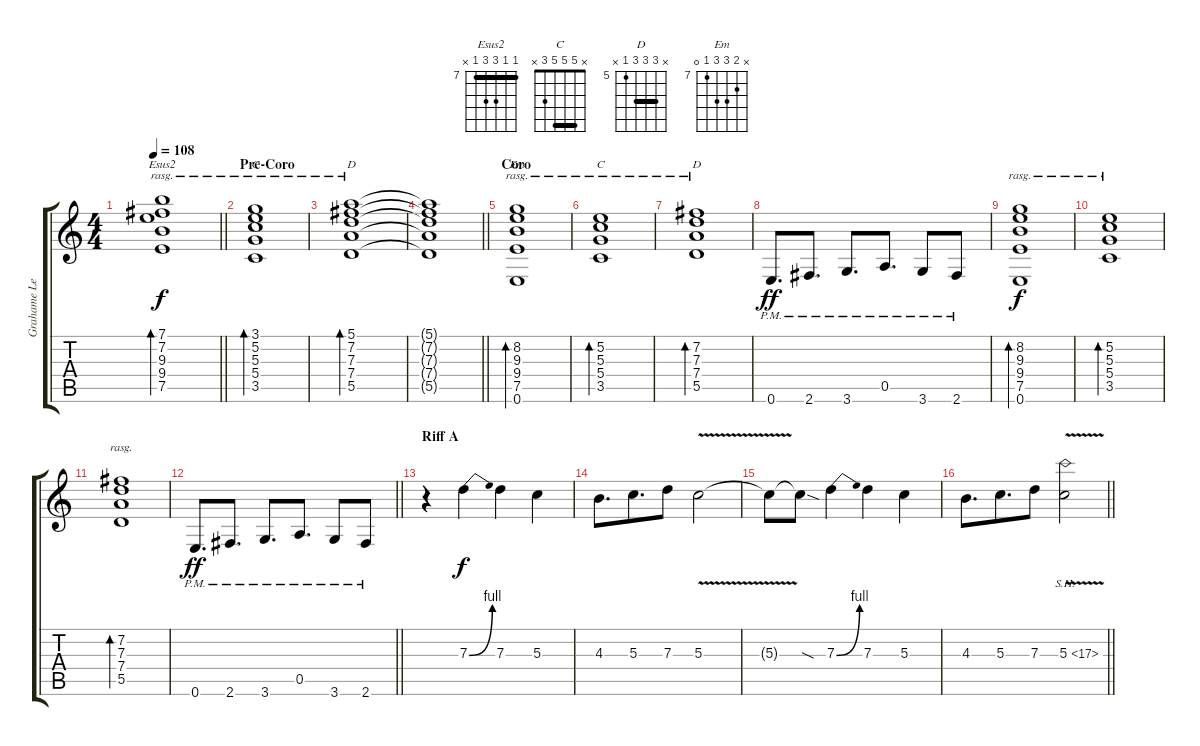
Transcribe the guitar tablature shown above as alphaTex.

\track ("Grahame Leslie" "Grahame Le") {instrument overdrivenguitar}
\staff {score tabs}
\tuning (E4 B3 G3 D3 A2 E2) {hide}
\chord ("Esus2" 7 7 9 9 7 x) {firstfret 7 barre 7}
\chord ("C" 3 5 5 5 3 x) {barre 3}
\chord ("D" 5 7 7 7 5 x) {firstfret 5 barre 5}
\chord ("Em" x 8 9 9 7 0) {firstfret 7}
\chord ("C" x 5 5 5 3 x) {barre 5}
\chord ("D" x 7 7 7 5 x) {firstfret 5 barre 7}
\ts (4 4)
\tempo 108
\clef g2
\barLineRight lightlight
\ks c
(7.1 7.2 9.3 9.4 7.5).1{bd 480 ch "Esus2" rasg ii dy f} |
\section ("" "Pre-Coro")
(3.1 5.2 5.3 5.4 3.5).1{bd 480 ch "C" rasg ii} |
(5.1 7.2 7.3 7.4 5.5).1{bd 480 ch "D" rasg ii} |
\barLineRight lightlight
(5.1{t} 7.2{t} 7.3{t} 7.4{t} 5.5{t}).1 |
\section ("" "Coro")
(8.2 9.3 9.4 7.5 0.6).1{bd 480 ch "Em" rasg ii instrument overdrivenguitar} |
(5.2 5.3 5.4 3.5).1{bd 480 ch "C" rasg ii} |
(7.2 7.3 7.4 5.5).1{bd 480 ch "D" rasg ii} |
0.6{pm}.8{d dy ff} 2.6{pm}.8{d} 3.6{pm}.8{d beam merge} 0.5{pm}.8{d} 3.6{pm}.8 2.6{pm}.8 |
(8.2 9.3 9.4 7.5 0.6).1{bd 480 rasg ii dy f} |
(5.2 5.3 5.4 3.5).1{bd 480 rasg ii} |
(7.2 7.3 7.4 5.5).1{bd 480 rasg ii} |
\barLineRight lightlight
0.6{pm}.8{d dy ff} 2.6{pm}.8{d} 3.6{pm}.8{d beam merge} 0.5{pm}.8{d} 3.6{pm}.8 2.6{pm}.8 |
\section ("" "Riff A")
r.4 7.3{be (bend 0 0 60 4)}.4{dy f} 7.3.4 5.3.4 |
4.3.8{d} 5.3.8{d beam merge} 7.3.8 5.3{v}.2 |
5.3{t}.8 5.3{sod t}.8 7.3{be (bend 0 0 60 4)}.4 7.3.4 5.3.4 |
\barLineRight lightlight
4.3.8{d} 5.3.8{d beam merge} 7.3.8 5.3{sh 12 v}.2
